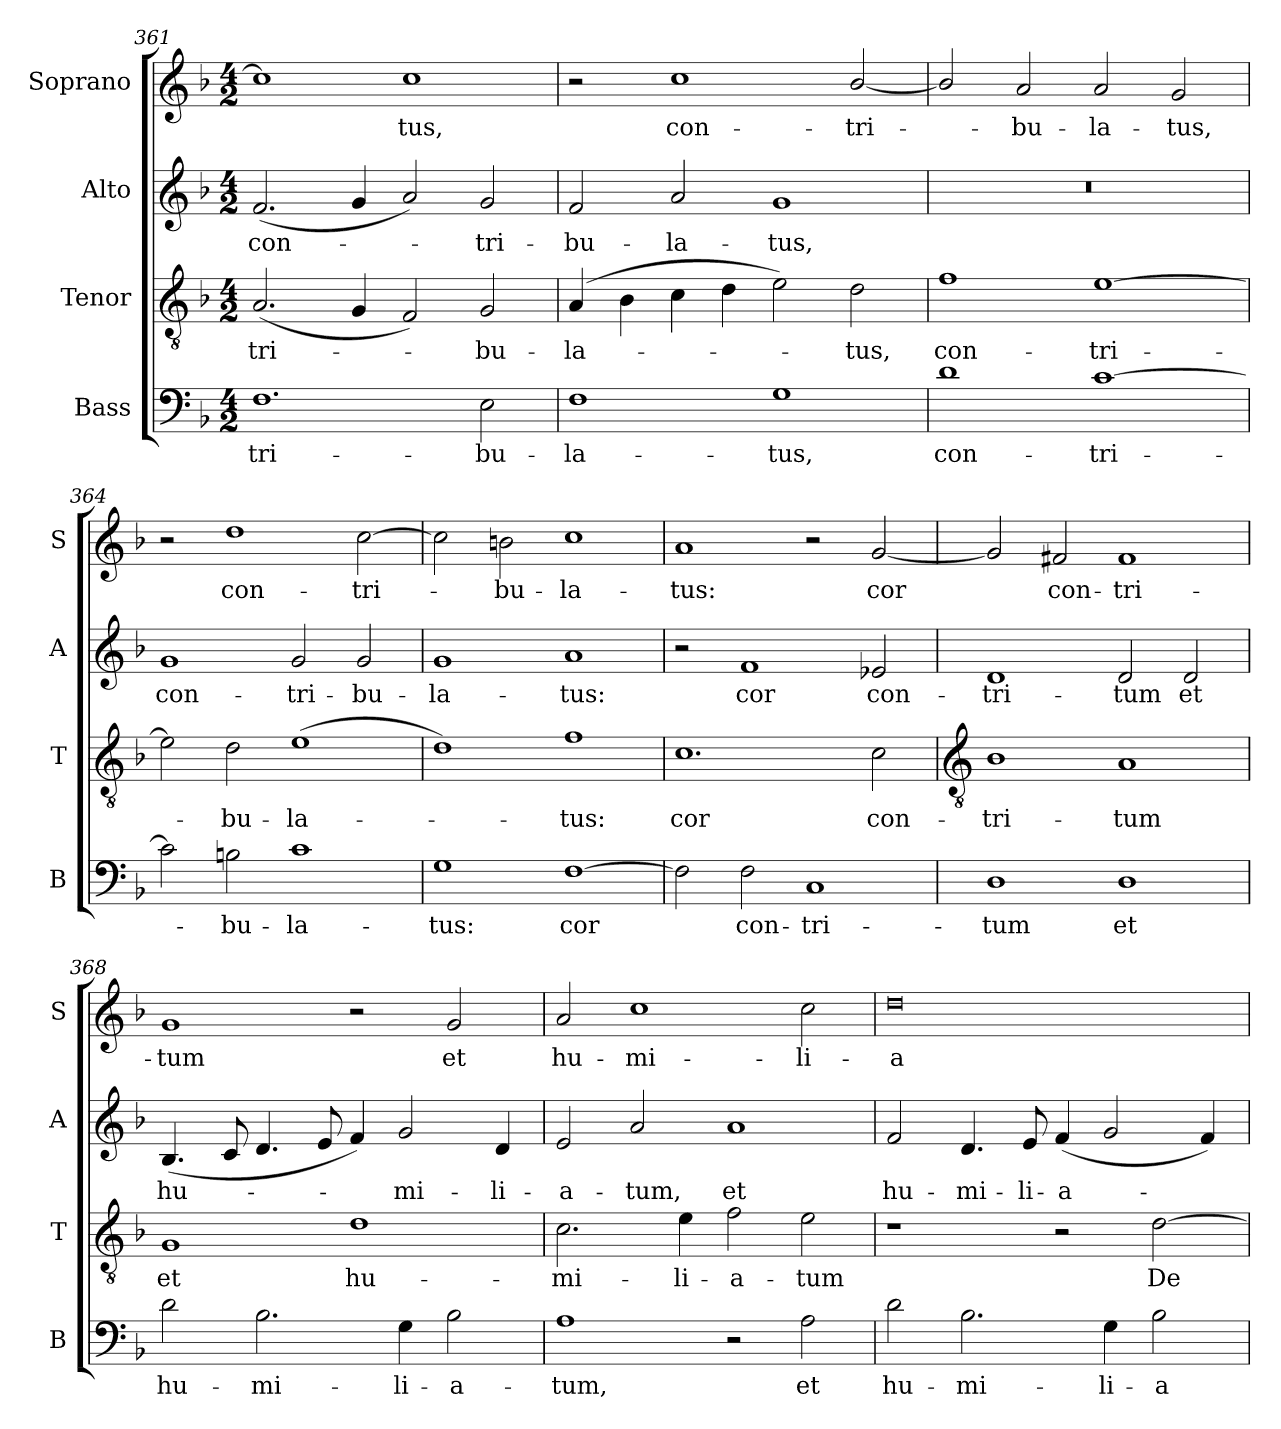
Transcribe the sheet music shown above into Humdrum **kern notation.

**kern	**text	**kern	**text	**kern	**text	**kern	**text
*part4	*part4	*part3	*part3	*part2	*part2	*part1	*part1
*staff4	*staff4	*staff3	*staff3	*staff2	*staff2	*staff1	*staff1
*I"Bass	*	*I"Tenor	*	*I"Alto	*	*I"Soprano	*
*I'B	*	*I'T	*	*I'A	*	*I'S	*
!!LO:LB:g=z
*clefF4	*	*clefGv2	*	*clefG2	*	*clefG2	*
*k[b-]	*	*k[b-]	*	*k[b-]	*	*k[b-]	*
*F:	*	*F:	*	*F:	*	*F:	*
*M4/2	*	*M4/2	*	*M4/2	*	*M4/2	*
=361	=361	=361	=361	=361	=361	=361	=361
!	!LO:LY:b	!	!LO:LY:b	!	!LO:LY:b	!	!
1.F	-tri-	(<2.A	-tri-	(<2.f	con-	1cc]	.
.	.	4G	.	4g	.	.	.
!	!	!	!	!	!	!	!LO:LY:b
.	.	2F)	.	2a)	.	1cc	tus,
!	!LO:LY:b	!	!LO:LY:b	!	!LO:LY:b	!	!
2E	-bu-	2G	bu-	2g	tri-	.	.
=362	=362	=362	=362	=362	=362	=362	=362
!	!LO:LY:b	!	!LO:LY:b	!	!LO:LY:b	!	!
1F	-la-	(>4A	-la-	2f	-bu-	2r	.
.	.	4B-	.	.	.	.	.
!	!	!	!	!	!LO:LY:b	!	!LO:LY:b
.	.	4c	.	2a	-la-	1cc	con-
.	.	4d	.	.	.	.	.
!	!LO:LY:b	!	!	!	!LO:LY:b	!	!
1G	-tus,	2e)	.	1g	-tus,	.	.
!	!	!	!LO:LY:b	!	!	!	!LO:LY:b
.	.	2d	tus,	.	.	[2b-/	-tri-
=363	=363	=363	=363	=363	=363	=363	=363
!	!LO:LY:b	!	!LO:LY:b	!	!	!	!
1d	con-	1f	con-	0r	.	2b-/]	.
!	!	!	!	!	!	!	!LO:LY:b
.	.	.	.	.	.	2a	bu-
!	!LO:LY:b	!	!LO:LY:b	!	!	!	!LO:LY:b
[1c	-tri-	[1e	-tri-	.	.	2a	-la-
!	!	!	!	!	!	!	!LO:LY:b
.	.	.	.	.	.	2g	-tus,
=364	=364	=364	=364	=364	=364	=364	=364
!	!	!	!	!	!LO:LY:b	!	!
2c]	.	2e]	.	1g	con-	2r	.
!	!LO:LY:b	!	!LO:LY:b	!	!	!	!LO:LY:b
2Bn	bu-	2d	bu-	.	.	1dd	con-
!	!LO:LY:b	!	!LO:LY:b	!	!LO:LY:b	!	!
1c	-la-	(>1e	-la-	2g	-tri-	.	.
!	!	!	!	!	!LO:LY:b	!	!LO:LY:b
.	.	.	.	2g	-bu-	[2cc	-tri-
=365	=365	=365	=365	=365	=365	=365	=365
!	!LO:LY:b	!	!	!	!LO:LY:b	!	!
1G	-tus:	1d)	.	1g	-la-	2cc]	.
!	!	!	!	!	!	!	!LO:LY:b
.	.	.	.	.	.	2bn	bu-
!	!LO:LY:b	!	!LO:LY:b	!	!LO:LY:b	!	!LO:LY:b
[1F	cor	1f	tus:	1a	-tus:	1cc	-la-
=366	=366	=366	=366	=366	=366	=366	=366
!	!	!	!LO:LY:b	!	!	!	!LO:LY:b
2F]	.	1.c	cor	2r	.	1a	-tus:
!	!LO:LY:b	!	!	!	!LO:LY:b	!	!
2F	con-	.	.	1f	cor	.	.
!	!LO:LY:b	!	!	!	!	!	!
1C	-tri-	.	.	.	.	2r	.
!	!	!	!LO:LY:b	!	!LO:LY:b	!	!LO:LY:b
.	.	2c	con-	2e-X	con-	[2g	cor
!!LO:LB:g=z
=367	=367	=367	=367	=367	=367	=367	=367
*	*	*clefGv2	*	*	*	*	*
!	!LO:LY:b	!	!LO:LY:b	!	!LO:LY:b	!	!
1D	-tum	1B-	-tri-	1d	-tri-	2g]	.
!	!	!	!	!	!	!	!LO:LY:b
.	.	.	.	.	.	2f#X	con-
!	!LO:LY:b	!	!LO:LY:b	!	!LO:LY:b	!	!LO:LY:b
1D	et	1A	-tum	2d	-tum	1f#	-tri-
!	!	!	!	!	!LO:LY:b	!	!
.	.	.	.	2d	et	.	.
=368	=368	=368	=368	=368	=368	=368	=368
!	!LO:LY:b	!	!LO:LY:b	!	!LO:LY:b	!	!LO:LY:b
2d	hu-	1G	et	(<4.B-	hu-	1g	-tum
.	.	.	.	8c	.	.	.
!	!LO:LY:b	!	!	!	!	!	!
2.B-	-mi-	.	.	4.d	.	.	.
.	.	.	.	8e	.	.	.
!	!	!	!LO:LY:b	!	!	!	!
.	.	1d	hu-	4f)	.	2r	.
!	!LO:LY:b	!	!	!	!LO:LY:b	!	!
4G	-li-	.	.	2g	mi-	.	.
!	!LO:LY:b	!	!	!	!	!	!LO:LY:b
2B-	-a-	.	.	.	.	2g	et
!	!	!	!	!	!LO:LY:b	!	!
.	.	.	.	4d	-li-	.	.
=369	=369	=369	=369	=369	=369	=369	=369
!	!LO:LY:b	!	!LO:LY:b	!	!LO:LY:b	!	!LO:LY:b
1A	-tum,	2.c	-mi-	2e	-a-	2a	hu-
!	!	!	!	!	!LO:LY:b	!	!LO:LY:b
.	.	.	.	2a	-tum,	1cc	-mi-
!	!	!	!LO:LY:b	!	!	!	!
.	.	4e	-li-	.	.	.	.
!	!	!	!LO:LY:b	!	!LO:LY:b	!	!
2r	.	2f	-a-	1a	et	.	.
!	!LO:LY:b	!	!LO:LY:b	!	!	!	!LO:LY:b
2A	et	2e	-tum	.	.	2cc	-li-
=370	=370	=370	=370	=370	=370	=370	=370
!	!LO:LY:b	!	!	!	!LO:LY:b	!	!LO:LY:b
2d	hu-	1r	.	2f	hu-	0dd	-a-
!	!LO:LY:b	!	!	!	!LO:LY:b	!	!
2.B-	-mi-	.	.	4.d	-mi-	.	.
!	!	!	!	!	!LO:LY:b	!	!
.	.	.	.	8e	-li-	.	.
!	!	!	!	!	!LO:LY:b	!	!
.	.	2r	.	(<4f	-a-	.	.
!	!LO:LY:b	!	!	!	!	!	!
4G	-li-	.	.	2g	.	.	.
!	!LO:LY:b	!	!LO:LY:b	!	!	!	!
2B-	-a-	[2d	De-	.	.	.	.
.	.	.	.	4f)	.	.	.
=	=	=	=	=	=	=	=
*-	*-	*-	*-	*-	*-	*-	*-
